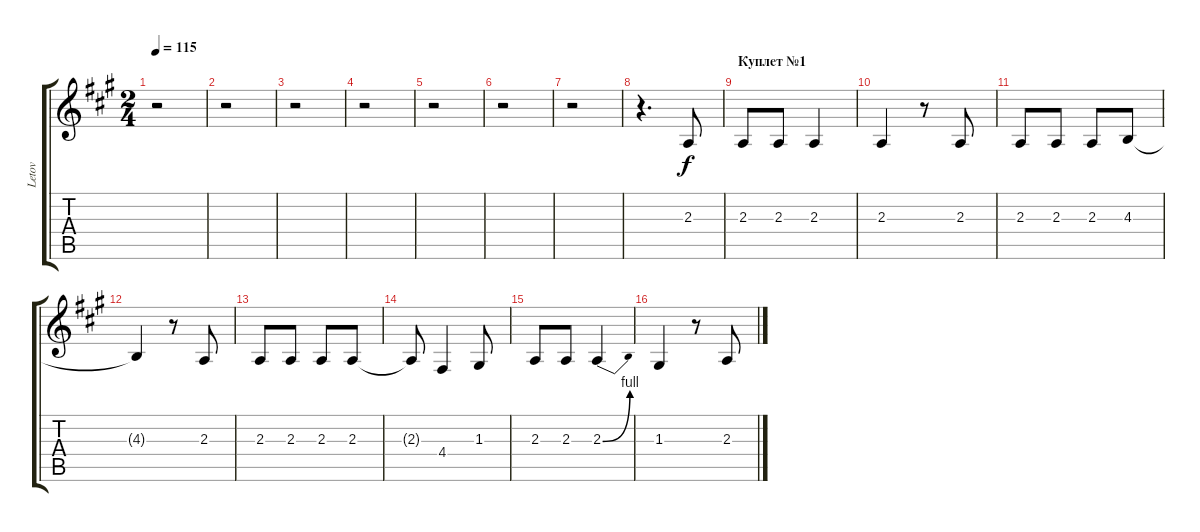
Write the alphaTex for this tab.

\track ("Letov" "Letov") {instrument altosax}
\staff {score tabs}
\tuning (E4 B3 G3 D3 A2 E2) {hide}
\ts (2 4)
\tempo 115
\clef g2
\ks f#minor
r.2{dy f} |
r.2 |
r.2 |
r.2 |
r.2 |
r.2 |
r.2 |
r.4{d} 2.3.8 |
\section ("" "Куплет №1")
2.3.8 2.3.8 2.3.4 |
2.3.4 r.8 2.3.8 |
2.3.8 2.3.8 2.3.8 4.3.8 |
4.3{t}.4 r.8 2.3.8 |
2.3.8 2.3.8 2.3.8 2.3.8 |
2.3{t}.8 4.4.4 1.3.8 |
2.3.8 2.3.8 2.3{be (bend 0 0 60 4)}.4 |
1.3.4 r.8 2.3.8
